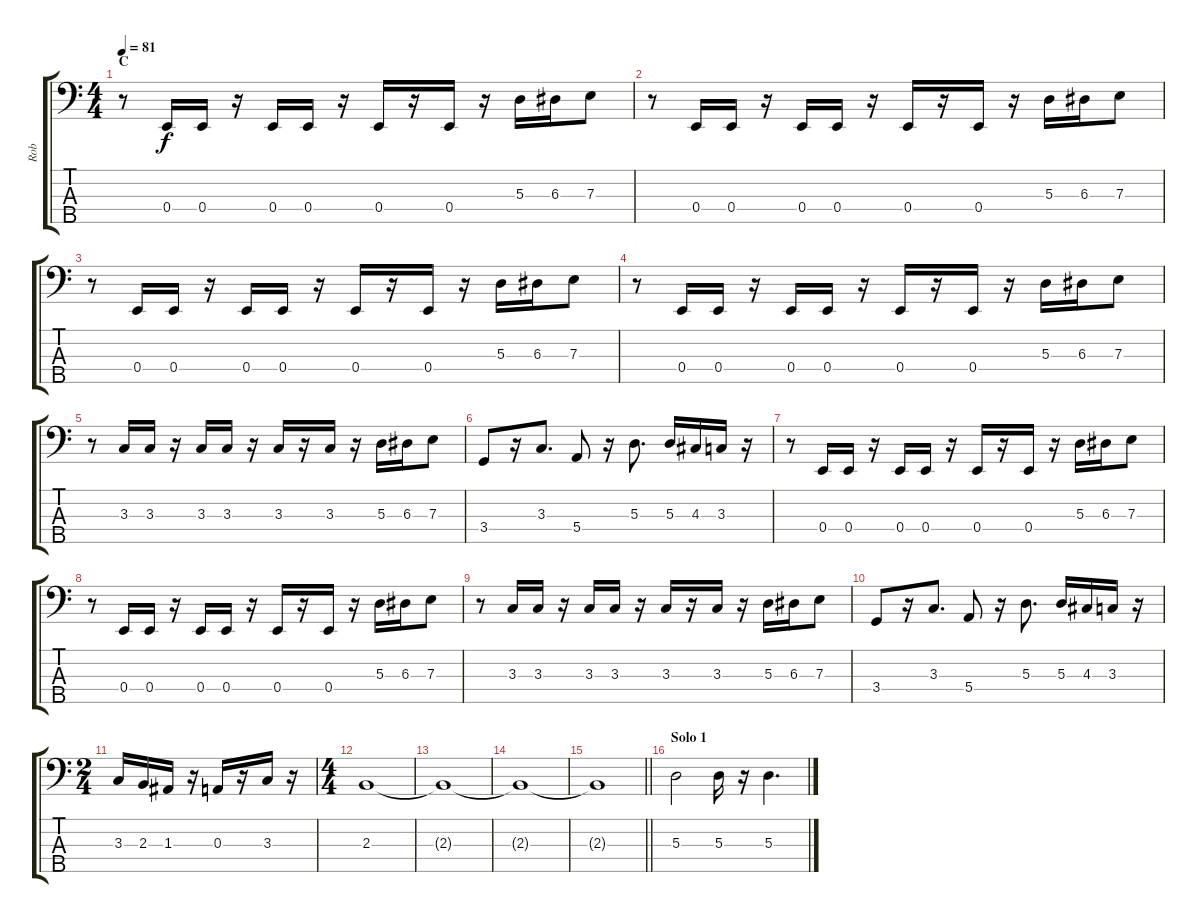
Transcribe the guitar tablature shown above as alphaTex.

\track ("Rob" "Rob") {instrument electricbassfinger}
\staff {score tabs}
\tuning (G2 D2 A1 E1 B0) {hide}
\ts (4 4)
\section ("" "C")
\tempo 81
\clef f4
\ks c
r.8{dy f} 0.4.16 0.4.16 r.16 0.4.16 0.4.16 r.16 0.4.16 r.16 0.4.16 r.16 5.3.16 6.3.16 7.3.8 |
r.8 0.4.16 0.4.16 r.16 0.4.16 0.4.16 r.16 0.4.16 r.16 0.4.16 r.16 5.3.16 6.3.16 7.3.8 |
r.8 0.4.16 0.4.16 r.16 0.4.16 0.4.16 r.16 0.4.16 r.16 0.4.16 r.16 5.3.16 6.3.16 7.3.8 |
r.8 0.4.16 0.4.16 r.16 0.4.16 0.4.16 r.16 0.4.16 r.16 0.4.16 r.16 5.3.16 6.3.16 7.3.8 |
r.8 3.3.16 3.3.16 r.16 3.3.16 3.3.16 r.16 3.3.16 r.16 3.3.16 r.16 5.3.16 6.3.16 7.3.8 |
3.4.8 r.16 3.3.8{d} 5.4.8 r.16 5.3.8{d} 5.3.16 4.3.16 3.3.16 r.16 |
r.8 0.4.16 0.4.16 r.16 0.4.16 0.4.16 r.16 0.4.16 r.16 0.4.16 r.16 5.3.16 6.3.16 7.3.8 |
r.8 0.4.16 0.4.16 r.16 0.4.16 0.4.16 r.16 0.4.16 r.16 0.4.16 r.16 5.3.16 6.3.16 7.3.8 |
r.8 3.3.16 3.3.16 r.16 3.3.16 3.3.16 r.16 3.3.16 r.16 3.3.16 r.16 5.3.16 6.3.16 7.3.8 |
3.4.8 r.16 3.3.8{d} 5.4.8 r.16 5.3.8{d} 5.3.16 4.3.16 3.3.16 r.16 |
\ts (2 4)
3.3.16 2.3.16 1.3.16 r.16 0.3.16 r.16 3.3.16 r.16 |
\ts (4 4)
2.3.1 |
2.3{t}.1 |
2.3{t}.1 |
\barLineRight lightlight
2.3{t}.1 |
\section ("" "Solo 1")
5.3.2 5.3.16 r.16 5.3.4{d}
